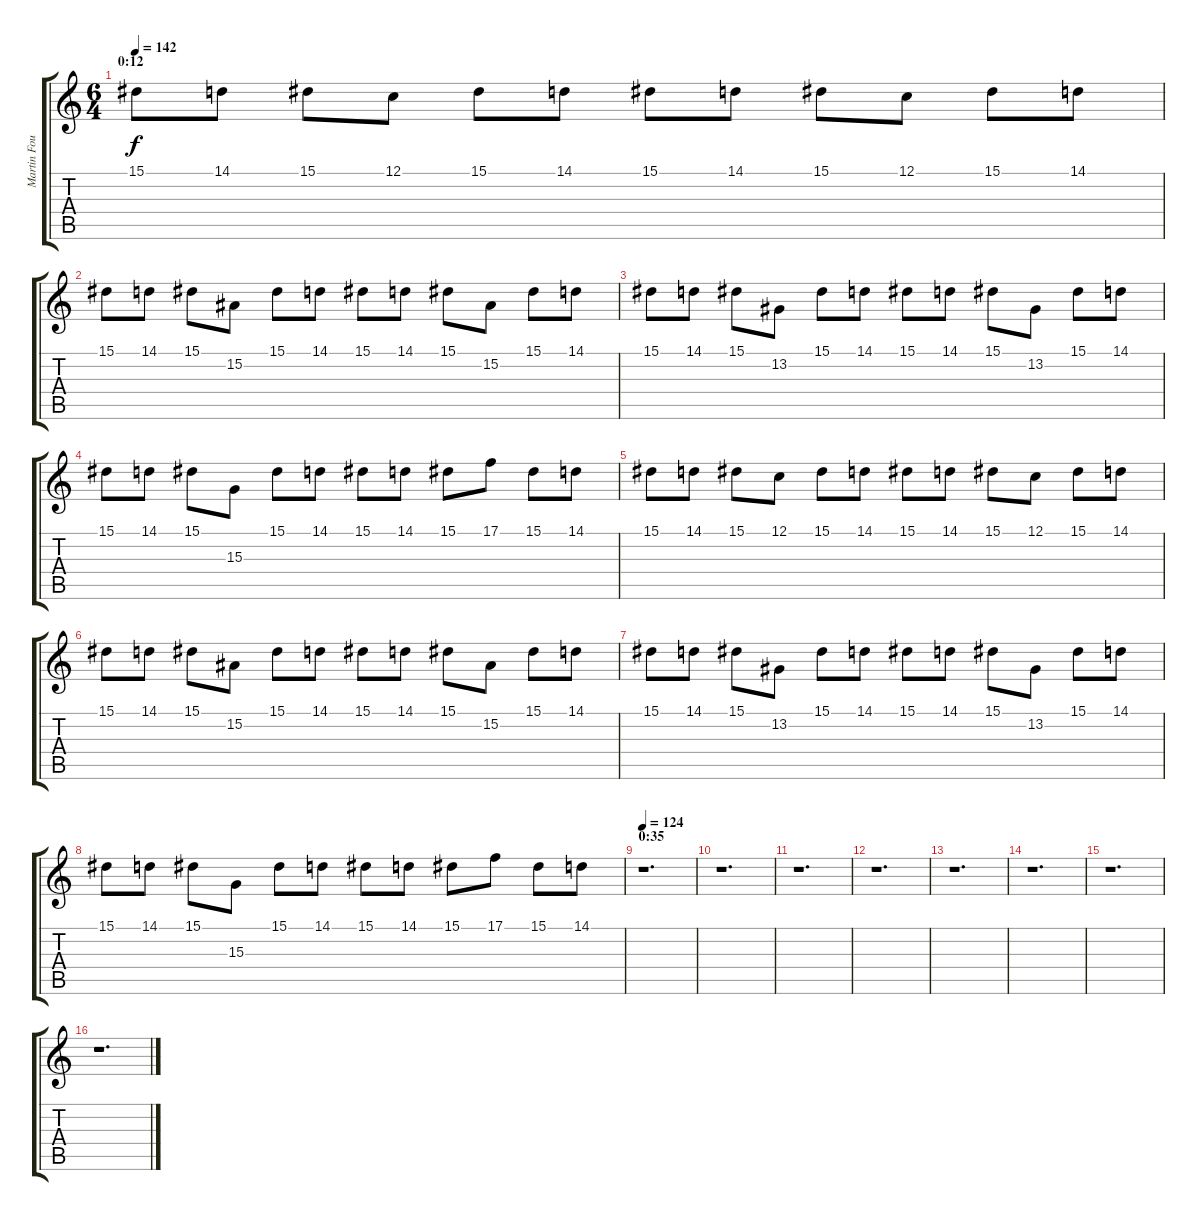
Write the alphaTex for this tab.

\track ("Martin Foul (Unwashed Pianist)" "Martin Fou") {instrument stringensemble1}
\staff {score tabs}
\tuning (C4 G3 E3 B2 F2 C2) {hide}
\ts (6 4)
\section ("" "0:12")
\tempo 142
\tempo 124
\tempo 142
\clef g2
\ks c
15.1.8{dy f volume 13 balance 6 instrument fx5brightness} 14.1.8 15.1.8 12.1.8 15.1.8 14.1.8 15.1.8 14.1.8 15.1.8 12.1.8 15.1.8 14.1.8 |
15.1.8 14.1.8 15.1.8 15.2.8 15.1.8 14.1.8 15.1.8 14.1.8 15.1.8 15.2.8 15.1.8 14.1.8 |
15.1.8 14.1.8 15.1.8 13.2.8 15.1.8 14.1.8 15.1.8 14.1.8 15.1.8 13.2.8 15.1.8 14.1.8 |
15.1.8 14.1.8 15.1.8 15.3.8 15.1.8 14.1.8 15.1.8 14.1.8 15.1.8 17.1.8 15.1.8 14.1.8 |
15.1.8 14.1.8 15.1.8 12.1.8 15.1.8 14.1.8 15.1.8 14.1.8 15.1.8 12.1.8 15.1.8 14.1.8 |
15.1.8 14.1.8 15.1.8 15.2.8 15.1.8 14.1.8 15.1.8 14.1.8 15.1.8 15.2.8 15.1.8 14.1.8 |
15.1.8 14.1.8 15.1.8 13.2.8 15.1.8 14.1.8 15.1.8 14.1.8 15.1.8 13.2.8 15.1.8 14.1.8 |
15.1.8 14.1.8 15.1.8 15.3.8 15.1.8 14.1.8 15.1.8 14.1.8 15.1.8 17.1.8 15.1.8 14.1.8 |
\section ("" "0:35")
\tempo 124
r.1{d} |
r.1{d} |
r.1{d} |
r.1{d} |
r.1{d} |
r.1{d} |
r.1{d} |
r.1{d}
